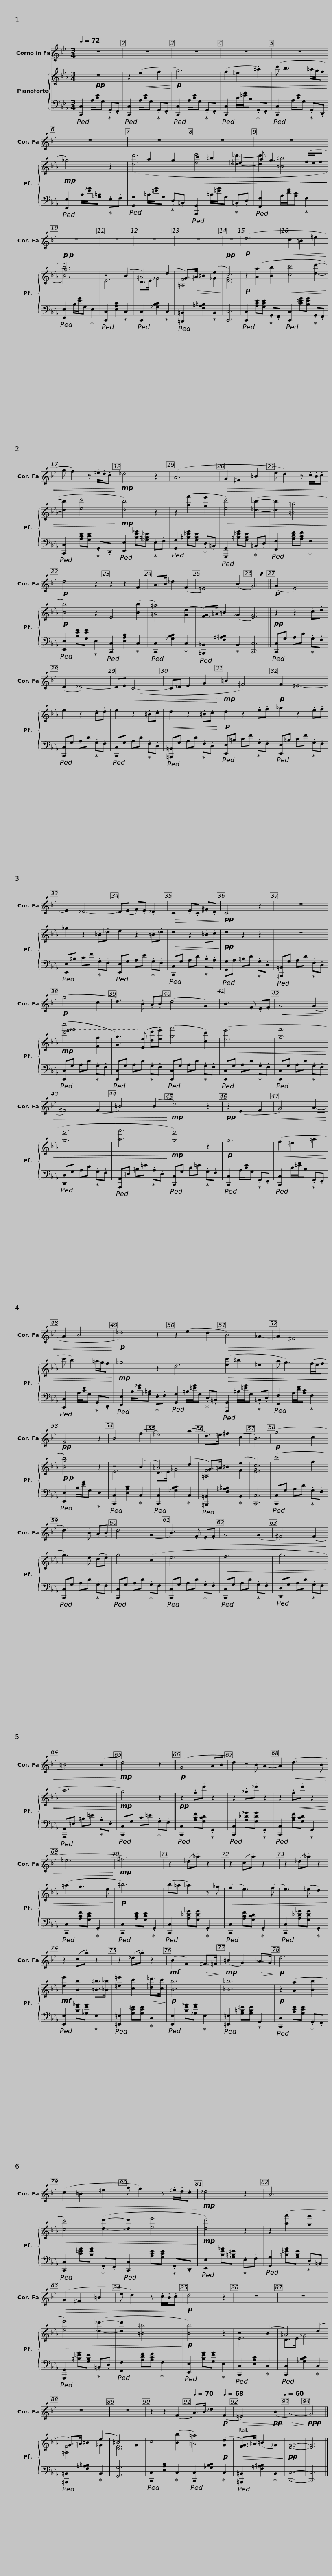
X:1
%%score 1 { ( 2 4 ) | 3 }
L:1/8
Q:1/4=72
M:3/4
I:linebreak $
K:Eb
V:1 treble transpose=-7
V:2 treble
V:4 treble
V:3 bass
V:1
[K:Bb] z6 | z6 | z6 | z6 | z6 |$ %5
 z6 | z6 | z6 | z6 |$ z6 | %10
 z6 | z6 | z6 | z6 |!p! (d6 | %15
!<(! c2 =B2 =e2 |$ g f2) z .=e/.d/.c!<)! |!mp! _d4 z2 | (A6 |!>(! G2 ^F2 =B2 | %20
 e d2) z .c/.B/.c!>)! |$!p! d4 z2 | z2 z2 F2 | A>B _d2 (F2 | =E4) (B2 | %25
 !breath!G6) ||!p! (G2 E4) | (D2 _D4-) |$ DE!<(! (C4- | C_D E2 G2!<)! | %30
!mp! =B2 ^F4) |!p! F2 =E4- | E2 _D4- |$ D(E .F).E ._D2 |!>(! C2 .E.C .^F.D!>)! | %35
!pp! C4 z2 | z6 |!p! (g4 c2 |$ d3) .B .A.B | (d4 G2) | %40
 B3 .F .E.F |!<(! G4 (G2 | ^F4) (F2 | =B4) (B2!<)! |$!mp! d4) z2 || %45
!pp! z2 (E2 F2 |!<(! G4) (A2- | A2 B4!<)! |!p! _d4) z2 |$ z2 (e2 d2 | %50
!>(! B4) _A2- | A2 ^F4!>)! |!pp! F4 z2 | B4 (f2 | =e4) (a2 |$ %55
 d>)=e ^f2 (c2 | B6) |!p! (g4 c2 | d3) .B .A.B | d4 (G2 | %60
 B3) .F .E.F |$!<(! G4 (G2 | ^F4) (F2 | =B4) (B2!<)! |!mp! d4) z2 || %65
!p! (G4 AB |$ d2) z B A2- | A2!<(! (d3 B | =e6!<)! |!mp! ^f6) | %70
 z2 (_d._a) z2 | z2 (c.a) z2 |$ z2 (_d._a) z2 | z2 (c.a) z2 | z2 (_d._a) z2 | %75
!mf! (B2 F2)!>(! ^F>=F!>)! |!mp! (=B2 G2)!>(! _A>G!>)! |$!p! d6 |!<(! (c2 =B2 =e2 | g f2) z .=e/.d/.c!<)! | %80
!mp! _d4 z2 | A6 |$!>(! (G2 ^F2 =B2 | e d2) z .c/.B/.c!>)! |!p! d4 z2 | %85
 z6 | z6 |$ z6 | z6 | z2 z2 (F2 | %90
[Q:1/4=70] A>)B _d2!p![Q:1/4=68] (F2 |[Q:1/4=64]!>(! =E4)!pp![Q:1/4=58] (B2!>)![Q:1/4=60] |!>(! G6-)!>)! |!ppp! G6 |] %94
V:2
!pp! z6 | z2!<(! (e2 f2!<)! |!p! g6) |!<(! (f2 =e2 .=a2) | (c' b3 =a/g/f!<)! |$ %5
!mp! _g4) z2 | x2 a2 g2 |!>(!!>(! c'2 =b2 =e2 | a g3 (f/e/f!>)!!>)! |$!p!!p! g6) | %10
 z4 (B2 | =A4) (d2 | G>)!>(!=A =B2 (e2!>)! |!pp! c6) |!p! z2 ([Aa]2 [Bb]2 | %15
!<(! [cc']4 [dd']2- |$ [dd']2 [ee']4!<)! |!mp! [dd']4) z2 | z2 ([aa']2 [gg']2 |!>(! [ee']4) ([_d_d']2- | %20
 [dd']2 [=B=b]4!>)! |$!p! [Bb]4) z2 | E4 ([Bb]2 | [=A=a]4) ([Gd]2 | [FG]>)=A =B2 (_G2 | %25
 [EG]6) ||!pp! z2 z2 .c.d | e2 z2 .c.d |$ e2 z2 .=B.c |!<(! d2 z2 .=B.c!<)! | %30
!p! d2 z2 .e.f | _g2 z2 .e.f | _g2 z2 .=B._d |$ e2 z2 .=B._d |!>(! d2 z2 .=B.c!>)! | %35
!pp! d2 z2 z2 | z6 |!mp!!8va(! ([c'c'']4 [ff']2 |$ [gg']3)!8va)! ([ee'] [dd'].[ee']) | ([gg']4 [cc']2) | %40
!<(! ([ee']6 | [ff']6 | [gg']6 | [aa']6!<)! |$!mp! [gg']4) z2 || %45
!p! g6 |!<(! (f2 =e2 =a2 | c' b3) =a/g/f!<)! |!mp! _g4 z2 |$ d6 | %50
!>(!!>(! ([ec']2 =b2 =e2 | a g3) (f/e/f!>)!!>)! |!p!!p! [Bgb]4) z2 | z4 (B2 | =A4) (d2 |$ %55
 G>)=A =B2 (e2 | c6) | (c'4 f2 | g3) e (d.e) | g4 (c2 | %60
 e6 |$!<(! f6 | g6 | a6!<)! |!mp! g4) z2 || %65
!pp! z2 .f.d' z2 |$ z2 ._g._d' z2 | z2!<(! .f.d' z2 | (=a2 g3 e!<)! |!p! =b6) | %70
 (b=a _a2) z _g |!<(! (f2 e3) (f |$ e3) (=e d2)!<)! |!mf! [ee']2 [Bb]2 [=B=b]>[_B_b] | [=e=e']2 [cc']2!>(! [_d_d']>[cc']!>)! | %75
!p! [Bb]6 | [=B=b]6 |$!p! z2 ([Aa]2 [Bb]2 |!<(! [cc']4) ([dd']2- | [dd']2 [ee']4!<)! | %80
!mp! [dd']4) z2 | z2 ([aa']2 [gg']2 |$!>(! [ee']4) ([_d_d']2- | [dd']2 [=B=b]4!>)! |!p! [Bb]4) z2 | %85
 z4 (B2 | =A4) (d2 |$ G>)=A =B2 (e2 | =B4) G2 | c4 ([Bb]2 | %90
 [=A=a]4)!p! ([Gd]2 |!>(! [FG]>)=A (=B2 _G2)!>)! |!pp! [EG]6- | [EG]6 |] %94
V:3
!ped! [C,,C,]2 A,/[CE]/G,!ped-up! .G,,.F,, |!ped! [C,,C,]2 A,/[CE]/G,!ped-up! .G,,.F,, |!ped! [C,,C,]2 A,/[CE]/G,!ped-up! .G,,.F,, |!ped! [C,,C,]2 C/[=EG]/B,!ped-up! .G,,.F,, |!ped! [C,,C,]2 A,/[CE]/G,!ped-up! .G,,.D,, |$ %5
!ped! [E,,E,]2 B,/[E_G]/[_G,=B,]!ped-up! .E,.F, |!ped! [G,,G,]2 =B,/[=EG]/G,!ped-up! .D,.=B,, |!ped! [G,,,G,,]2 =B,/[=EG]/G,!ped-up! .=B,,.D, |!ped! [F,,F,]2 A,/[DF]/[A,C]!ped-up! F,2 |$!ped! [E,,E,]2 B,/[EG]/G,!ped-up! E,2 | %10
!ped! [C,,C,]2 [E,A,C]2!ped-up! C,2 |!ped! [C,,C,]2 [_G,B,C]2!ped-up! C,2 |!ped! [=B,,,=B,,]2 [F,=A,=B,]2!ped-up! B,,2 | [C,,C,]6 |!ped! [C,,C,]2 [A,CE][G,CE]!ped-up! .G,,.F,, | %15
!ped! [C,,C,]2 [C=EG][B,EG]!ped-up! .G,,.F,, |$!ped! [C,,C,]2 [A,CE][G,CE]!ped-up! .G,,.D,, |!ped! [E,,E,]2 [B,E_G][_G,=B,=E]!ped-up! .E,.F, |!ped! [G,,G,]2 [=B,=EG][G,B,E]!ped-up! .D,.=B,, |!ped! [G,,,G,,]2 [=B,=EG][G,B,E]!ped-up! .=B,,.D, | %20
!ped! [F,,F,]2 [A,DF][A,CF]!ped-up! F,2 |$!ped! [E,,E,]2 [B,EG][G,EG]!ped-up! E,2 |!ped! [C,,C,]2 [E,A,C]2!ped-up! C,2 |!ped! [C,,C,]2 [_G,B,C]2!ped-up! C,2 |!ped! [=B,,,=B,,]2 [F,=A,=B,]2!ped-up! B,,2 | %25
 [C,,C,]6 ||!ped! [C,,C,]G, A,D!ped-up! .G,.F, |!ped! [C,,C,]G, A,D!ped-up! .G,.F, |$!ped! [C,,C,]G, A,D!ped-up! .F,.D, |!ped! [=B,,,=B,,]G, A,D!ped-up! .F,.D, | %30
!ped! [E,,E,]=B, CF!ped-up! .G,.F, |!ped! [E,,E,]=B, CF!ped-up! .G,.F, |!ped! [E,,E,]=B, CF!ped-up! .G,.F, |$!ped! [E,,E,]G, A,E!ped-up! .G,.F, |!ped! [C,,C,]G, A,D!ped-up! .B,.A, | %35
!ped! [G,,G,]A, =B,D!ped-up! .G,.D, |!ped! [=B,,,=B,,]G, A,D!ped-up! .F,.D, |!ped! [C,,C,]G, A,D!ped-up! .G,.F, |$!ped! [C,,C,]G, A,D!ped-up! .G,.F, |!ped! [C,,C,]G, A,D!ped-up! .G,.F, | %40
!ped! [C,,C,]G, A,D!ped-up! .G,.F, |!ped! [C,,C,]G, A,D!ped-up! .G,.F, |!ped! [D,,D,]G, A,D!ped-up! .G,.F, |!ped! [A,,,A,,]=E, =B,=E!ped-up! .A,.E, |$!ped! [C,,C,]G, C=E!ped-up! .G,.F, || %45
!ped! [C,,C,]2 A,/[CE]/G,!ped-up! .G,,.F,, |!ped! [C,,C,]2 C/[=EG]/B,!ped-up! .G,,.F,, |!ped! [C,,C,]2 A,/[CE]/G,!ped-up! .G,,.D,, |!ped! [E,,E,]2 B,/[E_G]/[_G,=B,]!ped-up! .E,.F, |$!ped! [G,,G,]2 =B,/[=EG]/G,!ped-up! .D,.=B,, | %50
!ped! [G,,,G,,]2 =B,/[=EG]/G,!ped-up! .=B,,.D, |!ped! [F,,F,]2 A,/[DF]/[A,C]!ped-up! F,2 |!ped! [E,,E,]2 B,/[EG]/G,!ped-up! E,2 |!ped! [C,,C,]2 [E,A,C]2!ped-up! C,2 |!ped! [C,,C,]2 [_G,B,C]2!ped-up! C,2 |$ %55
!ped! [=B,,,=B,,]2 [F,=A,=B,]2!ped-up! B,,2 | [C,,C,]6 |!ped! [C,,C,]G, A,D!ped-up! .G,.F, |!ped! [C,,C,]G, A,D!ped-up! .G,.F, |!ped! [C,,C,]G, A,D!ped-up! .G,.F, | %60
!ped! [C,,C,]G, A,D!ped-up! .G,.F, |$!ped! [C,,C,]G, A,D!ped-up! .G,.F, |!ped! [D,,D,]G, A,D!ped-up! .G,.F, |!ped! [A,,,A,,]=E, =B,=E!ped-up! .A,.E, |!ped! [C,,C,]G, C=E!ped-up! .G,.F, || %65
!ped! [C,,C,]2 [A,CF][G,CD]!ped-up! .G,,2 |$!ped! [C,,C,]2 [A,_D_G][G,DG]!ped-up! .G,,2 |!ped! [C,,C,]2 [A,CF][G,CD]!ped-up! .G,,2 |!ped! [C,,C,]2 [A,CF][G,CE]!ped-up! .G,,2 |!ped! [C,,C,]2 [A,CE][G,CE]!ped-up! .G,,2 | %70
!ped! [C,,C,]2 [A,_D_G][G,DG]!ped-up! .G,,2 |!ped! [C,,C,]2 [A,CF][G,CD]!ped-up! .G,,2 |$!ped! [C,,C,]2 [A,_D_G][G,DG]!ped-up! .G,,2 |!ped! [E,,E,]2 [B,E_G][_G,EG]!ped-up! E,2 |!ped! [=E,,=E,]2 [G,C=E][G,CE]!ped-up! C,2 | %75
!ped! [E,,E,]2 [B,E_G][_G,EG]!ped-up! E,2 |!ped! [=E,,=E,]2 [G,=B,=E][G,B,E]!ped-up! G,,2 |$!ped! [C,,C,]2 [A,CE][G,CE]!ped-up! .G,,.F,, |!ped! [C,,C,]2 [C=EG][B,EG]!ped-up! .G,,.F,, |!ped! [C,,C,]2 [A,CE][G,CE]!ped-up! .G,,.D,, | %80
!ped! [E,,E,]2 [B,E_G][_G,=B,=E]!ped-up! .E,.F, |!ped! [G,,G,]2 [=B,=EG][G,B,E]!ped-up! .D,.=B,, |$!ped! [G,,,G,,]2 [=B,=EG][G,B,E]!ped-up! .=B,,.D, |!ped! [F,,F,]2 [A,DF][A,CF]!ped-up! F,2 |!ped! [E,,E,]2 [B,EG][G,EG]!ped-up! E,2 | %85
!ped! [C,,C,]2 [E,A,C]2!ped-up! C,2 |!ped! [C,,C,]2 [_G,B,C]2!ped-up! C,2 |$!ped! [=B,,,=B,,]2 [F,=A,=B,]2!ped-up! B,,2 | [G,,G,]6 |!ped! [C,,C,]2 [E,A,C]2!ped-up! C,2 | %90
!ped! [C,,C,]2 [_G,B,C]2!ped-up! C,2 |!ped! [=B,,,=B,,]2 [F,=A,=B,]2!ped-up! B,,2 | [C,,C,]6- | [C,,C,]6 |] %94
V:4
 x6 | x6 | x6 | x6 | x6 |$ %5
 x6 | ([dd']6 | [ee']4 [_d_d']2- | [dd']2 [=B=b]4 |$ [Bb]6) | %10
 E6 | D>E _G4 | [=A,F]4 _G2 | [EG]6 | x6 | %15
 x6 |$ x6 | x6 | x6 | x6 | %20
 x6 |$ x6 | x6 | x6 | x6 | %25
 x6 || x6 | x6 |$ x6 | x6 | %30
 x6 | x6 | x6 |$ x6 | x6 | %35
 x6 | x6 |!8va(! x6 |$ x3!8va)! x3 | x6 | %40
 x6 | x6 | x6 | x6 |$ x6 || %45
 x6 | x6 | x6 | x6 |$ x6 | %50
 x6 | x6 | x6 | E6 | D>E _G4 |$ %55
 [=A,F]4 F2 | [EG]6 | x6 | x6 | x6 | %60
 x6 |$ x6 | x6 | x6 | x6 || %65
 x6 |$ x6 | x6 | x6 | x6 | %70
 x6 | x6 |$ x6 | x6 | x6 | %75
 x6 | x6 |$ x6 | x6 | x6 | %80
 x6 | x6 |$ x6 | x6 | x6 | %85
 E6 | D>E _G4 |$ [=A,F]4 _G2 | [DF]6 | x6 | %90
 x6 | x6 | x6 | x6 |] %94
